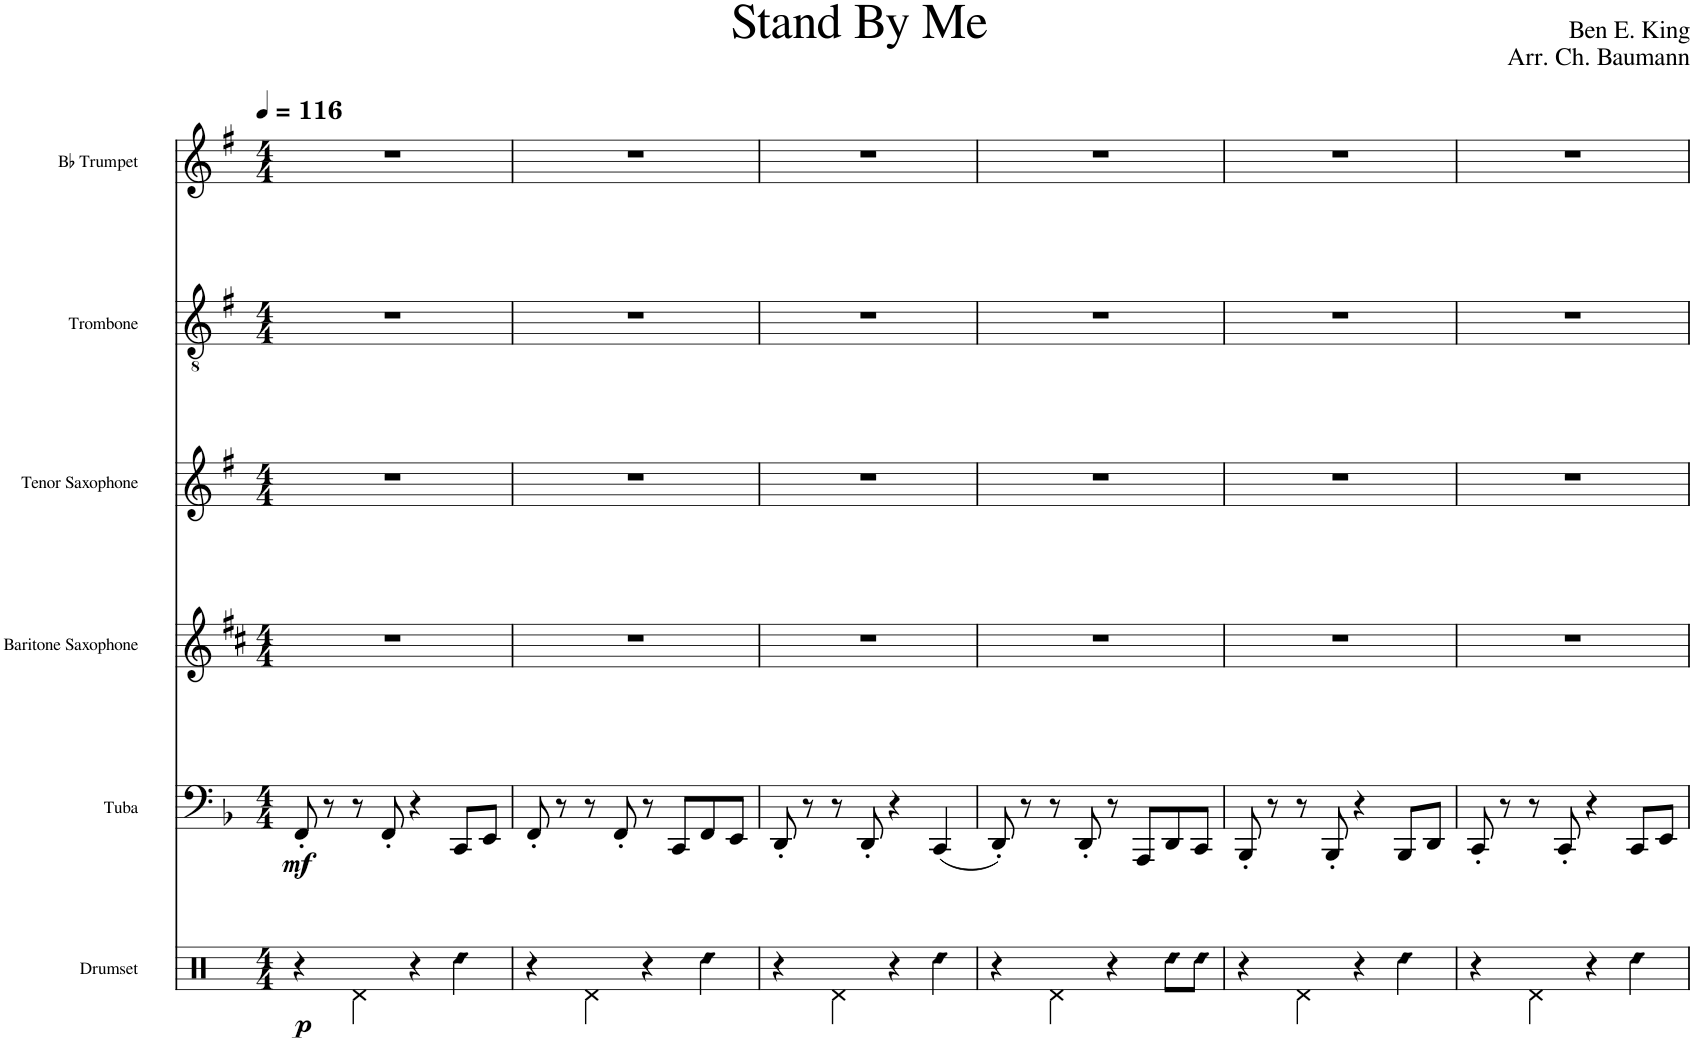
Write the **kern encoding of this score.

**kern	**dynam	**kern	**dynam	**kern	**kern	**kern	**kern
*part6	*part6	*part5	*part5	*part4	*part3	*part2	*part1
*staff6	*staff6	*staff5	*staff5	*staff4	*staff3	*staff2	*staff1
*I"Drumset	*	*I"Tuba	*	*I"Baritone Saxophone	*I"Tenor Saxophone	*I"Trombone	*I"Bb Trumpet
*I'D. Set	*	*I'Tba.	*	*I'Bar. Sax.	*I'T. Sax.	*I'Tbn.	*I'Bb Tpt.
*clefX	*	*clefF4	*	*clefG2	*clefG2	*clefGv2	*clefG2
*	*	*	*	*Trd12c21	*Trd8c14	*Trd1c2	*Trd1c2
*k[]	*	*k[b-]	*	*k[f#c#]	*k[f#]	*k[f#]	*k[f#]
*M4/4	*	*M4/4	*	*M4/4	*M4/4	*M4/4	*M4/4
*MM116	*	*MM116	*	*MM116	*MM116	*MM116	*MM116
=1	=1	=1	=1	=1	=1	=1	=1
!	!LO:DY:b	!	!LO:DY:b	!	!	!	!
4r	p	8FF'/	mf	1r	1r	1r	1r
.	.	8r	.	.	.	.	.
4Rd\	.	8r	.	.	.	.	.
.	.	8FF'/	.	.	.	.	.
4r	.	4r	.	.	.	.	.
!LO:N:head=diamond	!	!	!	!	!	!	!
4Rdd\	.	8CC/L	.	.	.	.	.
.	.	8EE/J	.	.	.	.	.
=2	=2	=2	=2	=2	=2	=2	=2
4r	.	8FF'/	.	1r	1r	1r	1r
.	.	8r	.	.	.	.	.
4Rd\	.	8r	.	.	.	.	.
.	.	8FF'/	.	.	.	.	.
4r	.	8r	.	.	.	.	.
.	.	8CC/L	.	.	.	.	.
!LO:N:head=diamond	!	!	!	!	!	!	!
4Rdd\	.	8FF/	.	.	.	.	.
.	.	8EE/J	.	.	.	.	.
=3	=3	=3	=3	=3	=3	=3	=3
4r	.	8DD'/	.	1r	1r	1r	1r
.	.	8r	.	.	.	.	.
4Rd\	.	8r	.	.	.	.	.
.	.	8DD'/	.	.	.	.	.
4r	.	4r	.	.	.	.	.
!LO:N:head=diamond	!	!	!	!	!	!	!
4Rdd\	.	(4CC/	.	.	.	.	.
=4	=4	=4	=4	=4	=4	=4	=4
4r	.	8DD'/)	.	1r	1r	1r	1r
.	.	8r	.	.	.	.	.
4Rd\	.	8r	.	.	.	.	.
.	.	8DD'/	.	.	.	.	.
4r	.	8r	.	.	.	.	.
.	.	8AAA/L	.	.	.	.	.
!LO:N:head=diamond	!	!	!	!	!	!	!
8Rdd\L	.	8DD/	.	.	.	.	.
!LO:N:head=diamond	!	!	!	!	!	!	!
8Rdd\J	.	8CC/J	.	.	.	.	.
=5	=5	=5	=5	=5	=5	=5	=5
4r	.	8BBB-'/	.	1r	1r	1r	1r
.	.	8r	.	.	.	.	.
4Rd\	.	8r	.	.	.	.	.
.	.	8BBB-'/	.	.	.	.	.
4r	.	4r	.	.	.	.	.
!LO:N:head=diamond	!	!	!	!	!	!	!
4Rdd\	.	8BBB-/L	.	.	.	.	.
.	.	8DD/J	.	.	.	.	.
=6	=6	=6	=6	=6	=6	=6	=6
4r	.	8CC'/	.	1r	1r	1r	1r
.	.	8r	.	.	.	.	.
4Rd\	.	8r	.	.	.	.	.
.	.	8CC'/	.	.	.	.	.
4r	.	4r	.	.	.	.	.
!LO:N:head=diamond	!	!	!	!	!	!	!
4Rdd\	.	8CC/L	.	.	.	.	.
.	.	8EE/J	.	.	.	.	.
=	=	=	=	=	=	=	=
*-	*-	*-	*-	*-	*-	*-	*-
